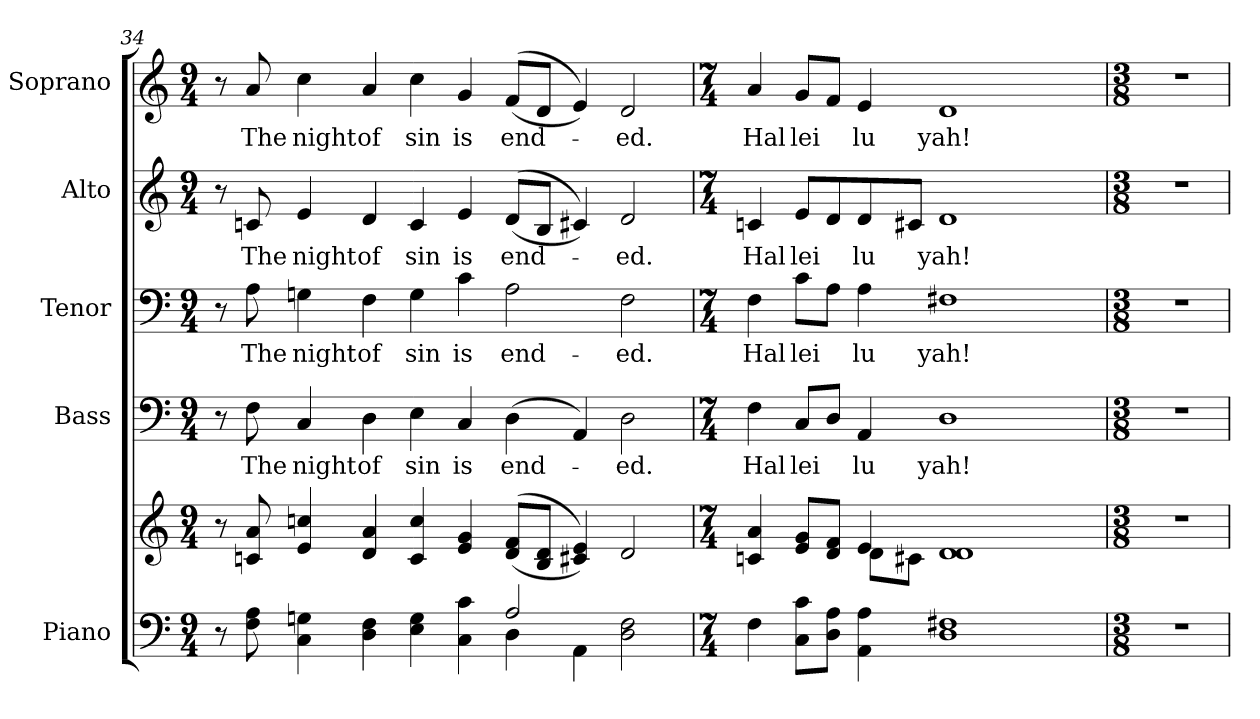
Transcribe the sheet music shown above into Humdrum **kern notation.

**kern	**kern	**kern	**text	**kern	**text	**kern	**text	**kern	**text
*part5	*part5	*part4	*part4	*part3	*part3	*part2	*part2	*part1	*part1
*staff6	*staff5	*staff4	*staff4	*staff3	*staff3	*staff2	*staff2	*staff1	*staff1
*I"Piano	*	*I"Bass	*	*I"Tenor	*	*I"Alto	*	*I"Soprano	*
*I'Pno.	*	*I'B.	*	*I'T.	*	*I'A.	*	*I'S.	*
!!LO:PB:g=z
*clefF4	*clefG2	*clefF4	*	*clefF4	*	*clefG2	*	*clefG2	*
*k[]	*k[]	*k[]	*	*k[]	*	*k[]	*	*k[]	*
*C:	*C:	*C:	*	*C:	*	*C:	*	*C:	*
*M9/4	*M9/4	*M9/4	*	*M9/4	*	*M9/4	*	*M9/4	*
=34	=34	=34	=34	=34	=34	=34	=34	=34	=34
*^	*	*	*	*	*	*	*	*	*
8r	4ryy	8r	8r	.	8r	.	8r	.	8r	.
!	!	!	!	!LO:LY:b:color=#000000	!	!	!	!	!	!
!	!	!	!	!	!	!LO:LY:b:color=#000000	!	!	!	!
!	!	!	!	!	!	!	!	!LO:LY:b:color=#000000	!	!
!	!	!	!	!	!	!	!	!	!	!LO:LY:b:color=#000000
8Fi\ 8Ai	.	8cni/ 8ai	8Fi\	The	8Ai\	The	8cni/	The	8ai/	The
!	!	!	!	!LO:LY:b:color=#000000	!	!	!	!	!	!
!	!	!	!	!	!	!LO:LY:b:color=#000000	!	!	!	!
!	!	!	!	!	!	!	!	!LO:LY:b:color=#000000	!	!
!	!	!	!	!	!	!	!	!	!	!LO:LY:b:color=#000000
4Ci\ 4Gni	1ryy	4ei/ 4ccni	4Ci/	night	4Gni\	night	4ei/	night	4cci\	night
!	!	!	!	!LO:LY:b:color=#000000	!	!	!	!	!	!
!	!	!	!	!	!	!LO:LY:b:color=#000000	!	!	!	!
!	!	!	!	!	!	!	!	!LO:LY:b:color=#000000	!	!
!	!	!	!	!	!	!	!	!	!	!LO:LY:b:color=#000000
4Di\ 4Fi	.	4di/ 4ai	4Di\	of	4Fi\	of	4di/	of	4ai/	of
!	!	!	!	!LO:LY:b:color=#000000	!	!	!	!	!	!
!	!	!	!	!	!	!LO:LY:b:color=#000000	!	!	!	!
!	!	!	!	!	!	!	!	!LO:LY:b:color=#000000	!	!
!	!	!	!	!	!	!	!	!	!	!LO:LY:b:color=#000000
4Ei\ 4Gi	.	4ci/ 4cci	4Ei\	sin	4Gi\	sin	4ci/	sin	4cci\	sin
!	!	!	!	!LO:LY:b:color=#000000	!	!	!	!	!	!
!	!	!	!	!	!	!LO:LY:b:color=#000000	!	!	!	!
!	!	!	!	!	!	!	!	!LO:LY:b:color=#000000	!	!
!	!	!	!	!	!	!	!	!	!	!LO:LY:b:color=#000000
4Ci\ 4ci	.	4ei/ 4gi	4Ci/	is	4ci\	is	4ei/	is	4gi/	is
!	!	!	!	!LO:LY:b:color=#000000	!	!	!	!	!	!
!	!	!	!	!	!	!LO:LY:b:color=#000000	!	!	!	!
!	!	!	!	!	!	!	!	!LO:LY:b:color=#000000	!	!
!	!	!	!	!	!	!	!	!	!	!LO:LY:b:color=#000000
2Ai/	4Di\	((8di/ 8fiL	(4Di\	end-	2Ai\	end-	((8di/L	end-	((8fi/L	end-
.	.	8Bi/ 8diJ	.	.	.	.	8Bi/J	.	8di/J	.
.	4AAi\	4c#Xi/ 4ei))	4AAi/)	.	.	.	4c#Xi/))	.	4ei/))	.
!	!	!	!	!LO:LY:b:color=#000000	!	!	!	!	!	!
!	!	!	!	!	!	!LO:LY:b:color=#000000	!	!	!	!
!	!	!	!	!	!	!	!	!LO:LY:b:color=#000000	!	!
!	!	!	!	!	!	!	!	!	!	!LO:LY:b:color=#000000
2Di\ 2Fi	2ryy	2di/	2Di\	-ed.	2Fi\	-ed.	2di/	-ed.	2di/	-ed.
*v	*v	*	*	*	*	*	*	*	*	*
!!LO:PB:g=z
=35	=35	=35	=35	=35	=35	=35	=35	=35	=35
*M7/4	*M7/4	*M7/4	*	*M7/4	*	*M7/4	*	*M7/4	*
*	*^	*	*	*	*	*	*	*	*
*^	*	*	*	*	*	*	*	*	*	*
!	!	!	!	!	!LO:LY:b:color=#000000	!	!	!	!	!	!
*v	*v	*	*	*	*	*	*	*	*	*	*
*^	*	*	*	*	*	*	*	*	*	*
!	!	!	!	!	!	!	!LO:LY:b:color=#000000	!	!	!	!
*v	*v	*	*	*	*	*	*	*	*	*	*
*^	*	*	*	*	*	*	*	*	*	*
!	!	!	!	!	!	!	!	!	!LO:LY:b:color=#000000	!	!
*v	*v	*	*	*	*	*	*	*	*	*	*
*^	*	*	*	*	*	*	*	*	*	*
!	!	!	!	!	!	!	!	!	!	!	!LO:LY:b:color=#000000
*v	*v	*	*	*	*	*	*	*	*	*	*
4Fi\	4cni/ 4ai	2ryy	4Fi\	Hal	4Fi\	Hal	4cni/	Hal	4ai/	Hal
!	!	!	!	!LO:LY:b:color=#000000	!	!	!	!	!	!
!	!	!	!	!	!	!LO:LY:b:color=#000000	!	!	!	!
!	!	!	!	!	!	!	!	!LO:LY:b:color=#000000	!	!
!	!	!	!	!	!	!	!	!	!	!LO:LY:b:color=#000000
8Ci\ 8ciL	8ei/ 8giL	.	8Ci/L	lei	8ci\L	lei	8ei/L	lei	8gi/L	lei
8Di\ 8AiJ	8di/ 8fiJ	.	8Di/J	.	8Ai\J	.	8di/	.	8fi/J	.
!	!	!	!	!LO:LY:b:color=#000000	!	!	!	!	!	!
!	!	!	!	!	!	!LO:LY:b:color=#000000	!	!	!	!
!	!	!	!	!	!	!	!	!LO:LY:b:color=#000000	!	!
!	!	!	!	!	!	!	!	!	!	!LO:LY:b:color=#000000
4AAi\ 4Ai	4ei/	8di\L	4AAi/	lu	4Ai\	lu	8di/	lu	4ei/	lu
.	.	8c#Xi\J	.	.	.	.	8c#Xi/J	.	.	.
!	!	!	!	!LO:LY:b:color=#000000	!	!	!	!	!	!
!	!	!	!	!	!	!LO:LY:b:color=#000000	!	!	!	!
!	!	!	!	!	!	!	!	!LO:LY:b:color=#000000	!	!
!	!	!	!	!	!	!	!	!	!	!LO:LY:b:color=#000000
1Di 1F#Xi	1di 1di	4ryy	1Di	yah!	1F#Xi	yah!	1di	yah!	1di	yah!
.	.	2ryy	.	.	.	.	.	.	.	.
.	.	4ryy	.	.	.	.	.	.	.	.
*	*v	*v	*	*	*	*	*	*	*	*
!!LO:PB:g=z
=36	=36	=36	=36	=36	=36	=36	=36	=36	=36
*M3/8	*M3/8	*M3/8	*	*M3/8	*	*M3/8	*	*M3/8	*
*	*^	*	*	*	*	*	*	*	*
!LO:N:vis=1	!LO:N:vis=1	!	!LO:N:vis=1	!	!LO:N:vis=1	!	!LO:N:vis=1	!	!LO:N:vis=1	!
*	*v	*v	*	*	*	*	*	*	*	*
4.r	4.r	4.r	.	4.r	.	4.r	.	4.r	.
=	=	=	=	=	=	=	=	=	=
*-	*-	*-	*-	*-	*-	*-	*-	*-	*-
